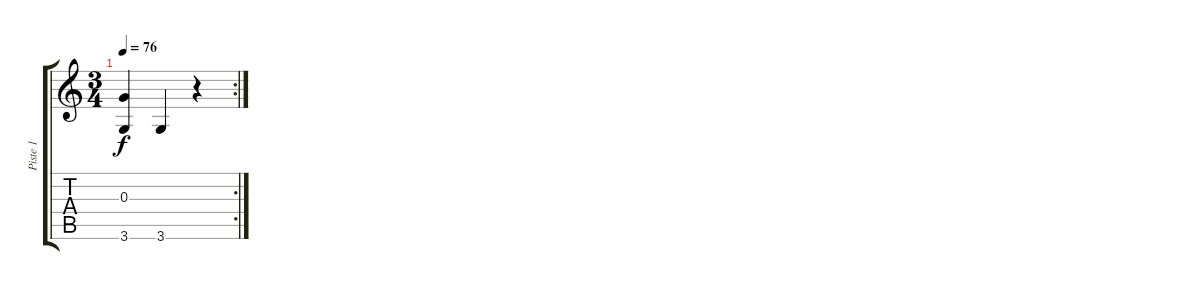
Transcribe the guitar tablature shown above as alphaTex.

\track ("Piste 1" "Piste 1") {instrument acousticguitarnylon}
\staff {score tabs}
\tuning (E4 B3 G3 D3 A2 E2) {hide}
\rc 2
\ts (3 4)
\tempo 76
\clef g2
\ks c
(0.3 3.6).4{dy f} 3.6.4 r.4
